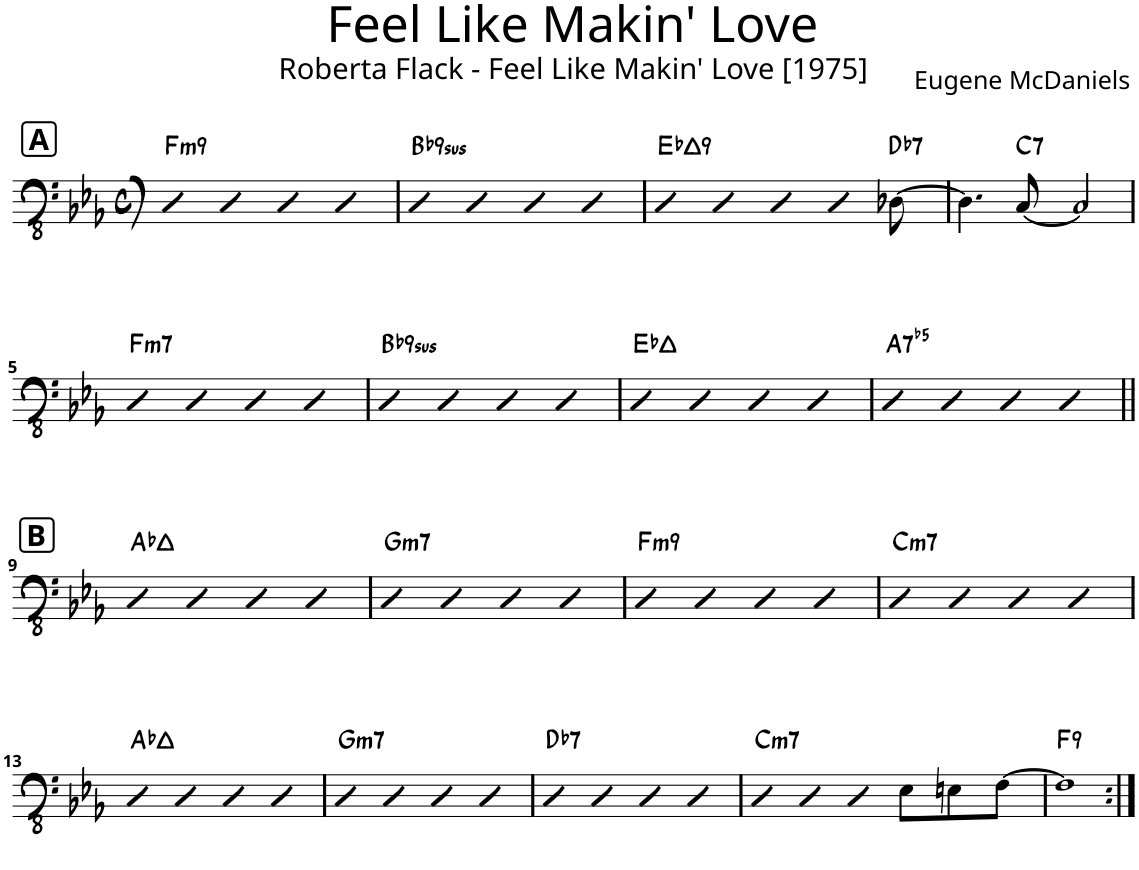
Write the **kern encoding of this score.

**kern	**harte
*part1	*part1
*staff1	*
*I"Piano	*
*I'Pno.	*
*clefFv4	*
*k[b-e-a-]	*
*M4/4	*
*met(c)	*
!!LO:REH:place=s1:a:B:cj:fs=14:t=A
=1	=1
!	!LO:H:kt=m9
4DD	F:min9
4DD	.
4DD	.
4DD	.
=2	=2
!	!LO:H:kt=9sus
4DD	Bb:sus4(7,9)
4DD	.
4DD	.
4DD	.
=3	=3
!	!LO:H:kt=9
4DD	Eb:maj9
4DD	.
4DD	.
8DD	.
!	!LO:H:kt=7
[8DD-X\	Db:7
=4	=4
4.DD-\]	.
!	!LO:H:kt=7
[8CC/	C:7
2CC/]	.
!!LO:LB:g=z
=5	=5
!	!LO:H:kt=m7
4DD	F:min7
4DD	.
4DD	.
4DD	.
=6	=6
!	!LO:H:kt=9sus
4DD	Bb:sus4(7,9)
4DD	.
4DD	.
4DD	.
=7	=7
4DD	Eb:maj
4DD	.
4DD	.
4DD	.
=8	=8
!	!LO:H:kt=7
4DD	A:(3,b5,b7)
4DD	.
4DD	.
4DD	.
!!LO:LB:g=z
!!LO:REH:place=s1:a:B:cj:fs=14:t=B
=9||	=9||
4DD	Ab:maj
4DD	.
4DD	.
4DD	.
=10	=10
!	!LO:H:kt=m7
4DD	G:min7
4DD	.
4DD	.
4DD	.
=11	=11
!	!LO:H:kt=m9
4DD	F:min9
4DD	.
4DD	.
4DD	.
=12	=12
!	!LO:H:kt=m7
4DD	C:min7
4DD	.
4DD	.
4DD	.
!!LO:LB:g=z
=13	=13
4DD	Ab:maj
4DD	.
4DD	.
4DD	.
=14	=14
!	!LO:H:kt=m7
4DD	G:min7
4DD	.
4DD	.
4DD	.
=15	=15
!	!LO:H:kt=7
4DD	Db:7
4DD	.
4DD	.
4DD	.
=16	=16
!	!LO:H:kt=m7
4DD	C:min7
4DD	.
8DD	.
8EE-\L	.
8EEn\	.
[8FF\J	.
=17	=17
!	!LO:H:kt=9
1FF]	F:9
=:|!	=:|!
*-	*-
